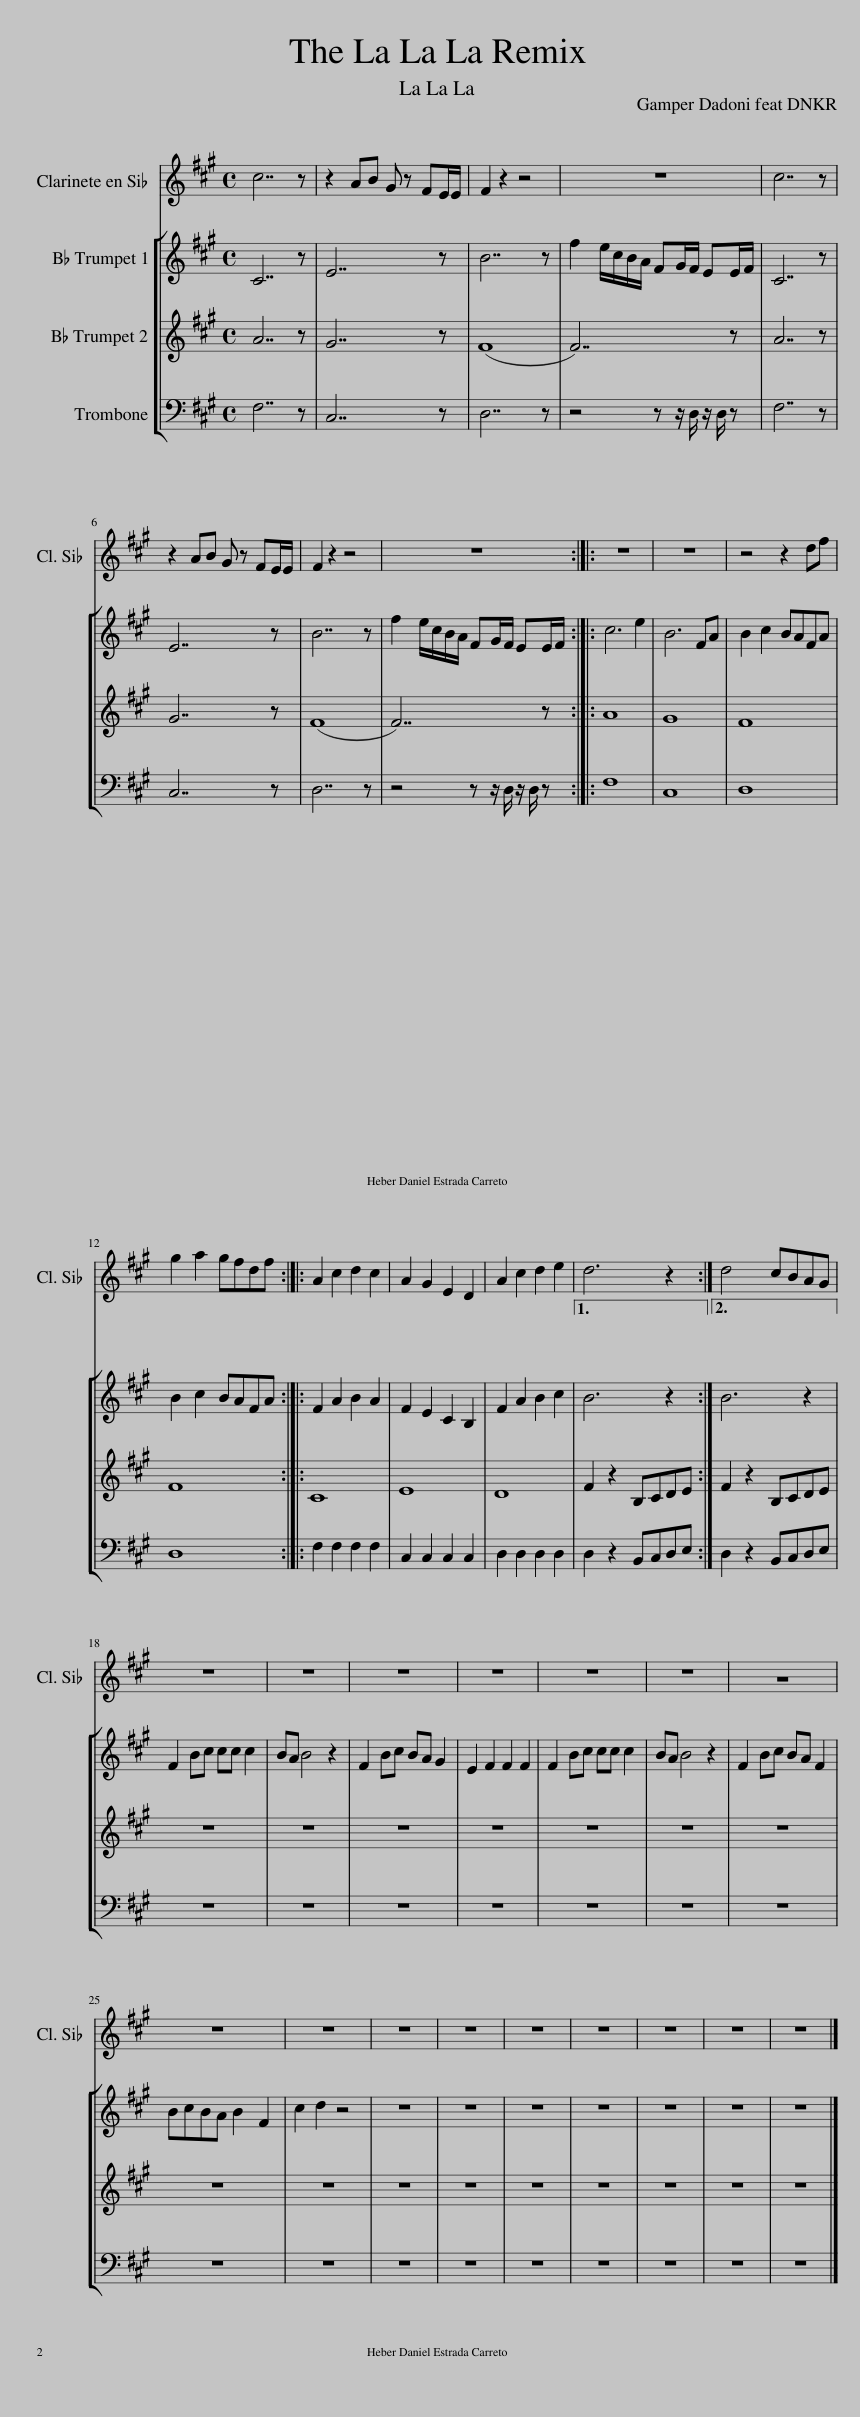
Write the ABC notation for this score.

X:1
%%score 1 [ 2 3 4 ]
L:1/8
M:4/4
I:linebreak $
K:A
V:1 treble transpose=-2
V:2 treble transpose=-2
V:3 treble transpose=-2
V:4 bass
V:1
[K:A] ^d7 z | z2 Bc ^A z GF/F/ | G2 z2 z4 | z8 | ^d7 z |$ %5
 z2 Bc ^A z GF/F/ | G2 z2 z4 | z8 :: z8 | z8 |$ %10
 z4 z2 eg | ^a2 b2 ageg :: B2 ^d2 e2 d2 | B2 ^A2 F2 E2 | B2 ^d2 e2 f2 |1$ %15
 e6 z2 :|2 e4 ^dcB^A || z8 | z8 | z8 | %20
 z8 |$ z8 | z8 | z8 | z8 | %25
 z8 | z8 | z8 | z8 | z8 |$ %30
 z8 | z8 | z8 |] %33
V:2
[K:A] ^D7 z | F7 z | c7 z | g2 f/^d/c/B/ G^A/G/ FF/G/ | ^D7 z |$ %5
 F7 z | c7 z | g2 f/^d/c/B/ G^A/G/ FF/G/ :: ^d6 f2 | c6 GB |$ %10
 c2 ^d2 cBGB | c2 ^d2 cBGB :: G2 B2 c2 B2 | G2 F2 ^D2 C2 | G2 B2 c2 ^d2 |1$ %15
 c6 z2 :|2 c6 z2 || G2 c^d dd d2 | cB c4 z2 | G2 c^d cB ^A2 | %20
 F2 G2 G2 G2 |$ G2 c^d dd d2 | cB c4 z2 | G2 c^d cB G2 | c^dcB c2 G2 | %25
 ^d2 e2 z4 | z8 | z8 | z8 | z8 |$ %30
 z8 | z8 | z8 |] %33
V:3
[K:A] B7 z | ^A7 z | (G8 | G7) z | B7 z |$ %5
 ^A7 z | (G8 | G7) z :: B8 | ^A8 |$ %10
 G8 | G8 :: ^D8 | F8 | E8 |1$ %15
 G2 z2 C^DEF :|2 G2 z2 C^DEF || z8 | z8 | z8 | %20
 z8 |$ z8 | z8 | z8 | z8 | %25
 z8 | z8 | z8 | z8 | z8 |$ %30
 z8 | z8 | z8 |] %33
V:4
 F,7 z | C,7 z | D,7 z | z4 z z/ D,/ z/ D,/ z | F,7 z |$ %5
 C,7 z | D,7 z | z4 z z/ D,/ z/ D,/ z :: F,8 | C,8 |$ %10
 D,8 | D,8 :: F,2 F,2 F,2 F,2 | C,2 C,2 C,2 C,2 | D,2 D,2 D,2 D,2 |1$ %15
 D,2 z2 B,,C,D,E, :|2 D,2 z2 B,,C,D,E, || z8 | z8 | z8 | %20
 z8 |$ z8 | z8 | z8 | z8 | %25
 z8 | z8 | z8 | z8 | z8 |$ %30
 z8 | z8 | z8 |] %33
